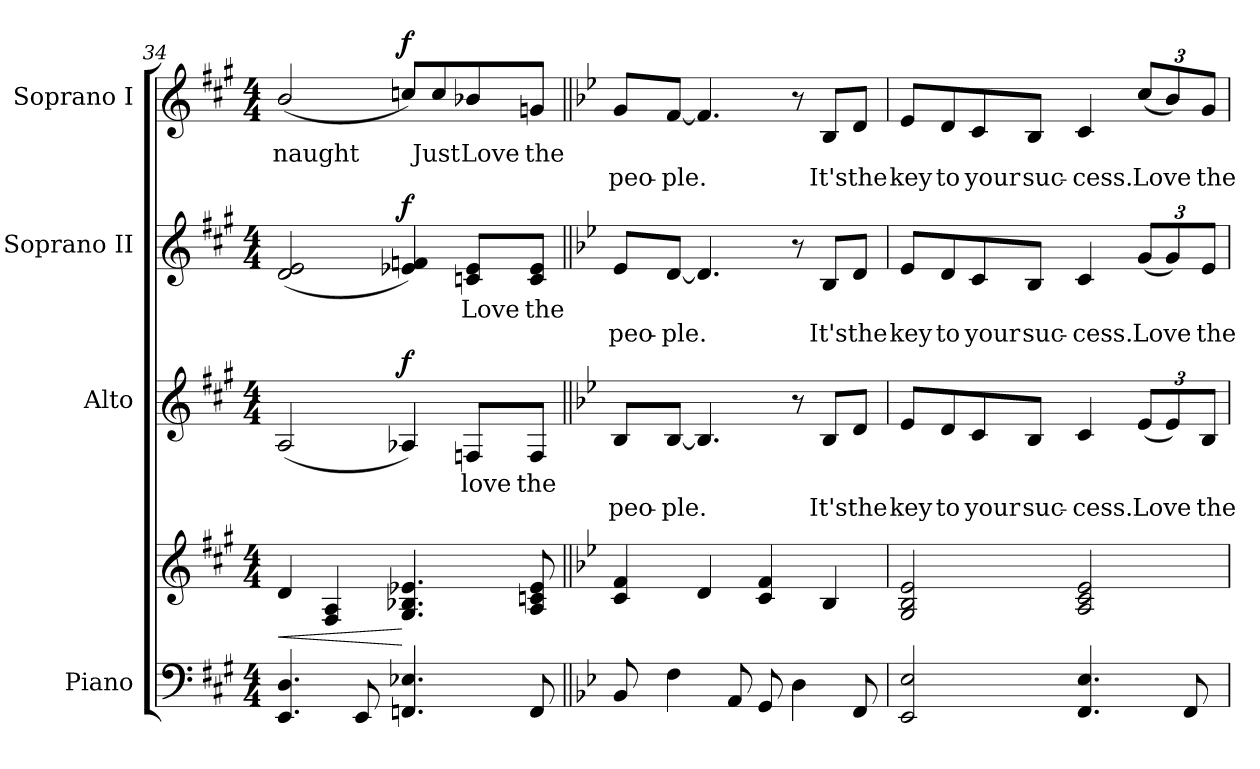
**kern	**kern	**dynam	**kern	**text	**text	**dynam	**kern	**text	**text	**dynam	**kern	**text	**text	**dynam
*part4	*part4	*part4	*part3	*part3	*part3	*part3	*part2	*part2	*part2	*part2	*part1	*part1	*part1	*part1
*staff5	*staff4	*staff4/5	*staff3	*staff3	*staff3	*staff3	*staff2	*staff2	*staff2	*staff2	*staff1	*staff1	*staff1	*staff1
*I"Piano	*	*	*I"Alto	*	*	*	*I"Soprano II	*	*	*	*I"Soprano I	*	*	*
*	*	*	*I'A	*	*	*	*I'S2	*	*	*	*I'S1	*	*	*
*clefF4	*clefG2	*	*clefG2	*	*	*	*clefG2	*	*	*	*clefG2	*	*	*
*k[f#c#g#]	*k[f#c#g#]	*	*k[f#c#g#]	*	*	*	*k[f#c#g#]	*	*	*	*k[f#c#g#]	*	*	*
*A:	*A:	*	*A:	*	*	*	*A:	*	*	*	*A:	*	*	*
*M4/4	*M4/4	*	*M4/4	*	*	*	*M4/4	*	*	*	*M4/4	*	*	*
=34	=34	=34	=34	=34	=34	=34	=34	=34	=34	=34	=34	=34	=34	=34
!	!	!LO:HP:b	!	!	!	!	!	!	!	!	!	!	!	!
!	!	!	!	!	!	!	!	!	!	!	!	!LO:LY:b	!	!
4.EE/ 4.D/	4d/	<	(<2A/	.	.	.	(<2d/ 2e/	.	.	.	(2b/	naught	.	.
.	4F#/ 4A/	.	.	.	.	.	.	.	.	.	.	.	.	.
8EE/	.	.	.	.	.	.	.	.	.	.	.	.	.	.
!	!	!	!	!	!	!LO:DY:b	!	!	!	!LO:DY:b	!	!	!	!LO:DY:b
4.FFn/ 4.E-X/	4.G#/ 4.B-X/ 4.e-X/	[	4A-X/)	.	.	f	4e-X/ 4fn/)	.	.	f	8ccn/L)	.	.	f
!	!	!	!	!	!	!	!	!	!	!	!	!LO:LY:b	!	!
.	.	.	.	.	.	.	.	.	.	.	8cc/	Just	.	.
!	!	!	!	!LO:LY:b	!	!	!	!	!	!	!	!	!	!
!	!	!	!	!	!	!	!	!LO:LY:b	!	!	!	!	!	!
!	!	!	!	!	!	!	!	!	!	!	!	!LO:LY:b	!	!
.	.	.	8Fn/L	love	.	.	8cn/ 8e-/L	Love	.	.	8b-X/	Love	.	.
!	!	!	!	!LO:LY:b	!	!	!	!	!	!	!	!	!	!
!	!	!	!	!	!	!	!	!LO:LY:b	!	!	!	!	!	!
!	!	!	!	!	!	!	!	!	!	!	!	!LO:LY:b	!	!
8FF/	8A/ 8cn/ 8e-/	.	8F/J	the	.	.	8c/ 8e-/J	the	.	.	8gn/J	the	.	.
!!LO:LB:g=z
=35||	=35||	=35||	=35||	=35||	=35||	=35||	=35||	=35||	=35||	=35||	=35||	=35||	=35||	=35||
*k[b-e-]	*k[b-e-]	*	*k[b-e-]	*	*	*	*k[b-e-]	*	*	*	*k[b-e-]	*	*	*
*B-:	*B-:	*	*B-:	*	*	*	*B-:	*	*	*	*B-:	*	*	*
!	!	!	!	!	!LO:LY:b	!	!	!	!	!	!	!	!	!
!	!	!	!	!	!	!	!	!	!LO:LY:b	!	!	!	!	!
!	!	!	!	!	!	!	!	!	!	!	!	!	!LO:LY:b	!
8BB-/	4c/ 4f/	.	8B-/L	.	peo-	.	8e-/L	.	peo-	.	8g/L	.	peo-	.
!	!	!	!	!	!LO:LY:b	!	!	!	!	!	!	!	!	!
!	!	!	!	!	!	!	!	!	!LO:LY:b	!	!	!	!	!
!	!	!	!	!	!	!	!	!	!	!	!	!	!LO:LY:b	!
4F\	.	.	[8B-/J	.	-ple.	.	[8d/J	.	-ple.	.	[8f/J	.	-ple.	.
.	4d/	.	4.B-/]	.	.	.	4.d/]	.	.	.	4.f/]	.	.	.
8AA/	.	.	.	.	.	.	.	.	.	.	.	.	.	.
8GG/	4c/ 4f/	.	.	.	.	.	.	.	.	.	.	.	.	.
4D\	.	.	8r	.	.	.	8r	.	.	.	8r	.	.	.
!	!	!	!	!	!LO:LY:b	!	!	!	!	!	!	!	!	!
!	!	!	!	!	!	!	!	!	!LO:LY:b	!	!	!	!	!
!	!	!	!	!	!	!	!	!	!	!	!	!	!LO:LY:b	!
.	4B-/	.	8B-/L	.	It's	.	8B-/L	.	It's	.	8B-/L	.	It's	.
!	!	!	!	!	!LO:LY:b	!	!	!	!	!	!	!	!	!
!	!	!	!	!	!	!	!	!	!LO:LY:b	!	!	!	!	!
!	!	!	!	!	!	!	!	!	!	!	!	!	!LO:LY:b	!
8FF/	.	.	8d/J	.	the	.	8d/J	.	the	.	8d/J	.	the	.
=36	=36	=36	=36	=36	=36	=36	=36	=36	=36	=36	=36	=36	=36	=36
!	!	!	!	!	!LO:LY:b	!	!	!	!	!	!	!	!	!
!	!	!	!	!	!	!	!	!	!LO:LY:b	!	!	!	!	!
!	!	!	!	!	!	!	!	!	!	!	!	!	!LO:LY:b	!
2EE-/ 2E-/	2G/ 2B-/ 2e-/	.	8e-/L	.	key	.	8e-/L	.	key	.	8e-/L	.	key	.
!	!	!	!	!	!LO:LY:b	!	!	!	!	!	!	!	!	!
!	!	!	!	!	!	!	!	!	!LO:LY:b	!	!	!	!	!
!	!	!	!	!	!	!	!	!	!	!	!	!	!LO:LY:b	!
.	.	.	8d/	.	to	.	8d/	.	to	.	8d/	.	to	.
!	!	!	!	!	!LO:LY:b	!	!	!	!	!	!	!	!	!
!	!	!	!	!	!	!	!	!	!LO:LY:b	!	!	!	!	!
!	!	!	!	!	!	!	!	!	!	!	!	!	!LO:LY:b	!
.	.	.	8c/	.	your	.	8c/	.	your	.	8c/	.	your	.
!	!	!	!	!	!LO:LY:b	!	!	!	!	!	!	!	!	!
!	!	!	!	!	!	!	!	!	!LO:LY:b	!	!	!	!	!
!	!	!	!	!	!	!	!	!	!	!	!	!	!LO:LY:b	!
.	.	.	8B-/J	.	suc-	.	8B-/J	.	suc-	.	8B-/J	.	suc-	.
!	!	!	!	!	!LO:LY:b	!	!	!	!	!	!	!	!	!
!	!	!	!	!	!	!	!	!	!LO:LY:b	!	!	!	!	!
!	!	!	!	!	!	!	!	!	!	!	!	!	!LO:LY:b	!
4.FF/ 4.E-/	2A/ 2c/ 2e-/	.	4c/	.	-cess.	.	4c/	.	-cess.	.	4c/	.	-cess.	.
!	!	!	!	!	!LO:LY:b	!	!	!	!	!	!	!	!	!
!	!	!	!	!	!	!	!	!	!LO:LY:b	!	!	!	!	!
!	!	!	!	!	!	!	!	!	!	!	!	!	!LO:LY:b	!
.	.	.	(<12e-/L	.	Love	.	(<12g/L	.	Love	.	(<12cc/L	.	Love	.
.	.	.	12e-/)	.	.	.	12g/)	.	.	.	12b-/)	.	.	.
8FF/	.	.	.	.	.	.	.	.	.	.	.	.	.	.
!	!	!	!	!	!LO:LY:b	!	!	!	!	!	!	!	!	!
!	!	!	!	!	!	!	!	!	!LO:LY:b	!	!	!	!	!
!	!	!	!	!	!	!	!	!	!	!	!	!	!LO:LY:b	!
.	.	.	12B-/J	.	the	.	12e-/J	.	the	.	12g/J	.	the	.
=	=	=	=	=	=	=	=	=	=	=	=	=	=	=
*-	*-	*-	*-	*-	*-	*-	*-	*-	*-	*-	*-	*-	*-	*-
